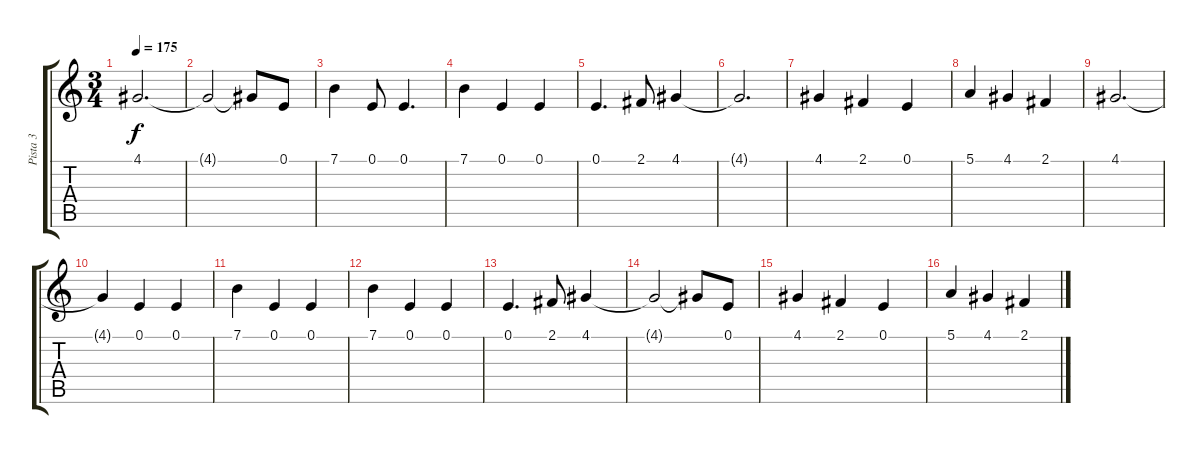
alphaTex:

\track ("Pista 3" "Pista 3") {instrument electricgrandpiano}
\staff {score tabs}
\tuning (E4 B3 G3 D3 A2 E2) {hide}
\ts (3 4)
\tempo 175
\clef g2
\ks c
4.1.2{d dy f} |
4.1{t}.2 4.1{t}.8 0.1.8 |
7.1.4 0.1.8 0.1.4{d} |
7.1.4 0.1.4 0.1.4 |
0.1.4{d} 2.1.8 4.1.4 |
4.1{t}.2{d} |
4.1.4 2.1.4 0.1.4 |
5.1.4 4.1.4 2.1.4 |
4.1.2{d} |
4.1{t}.4 0.1.4 0.1.4 |
7.1.4 0.1.4 0.1.4 |
7.1.4 0.1.4 0.1.4 |
0.1.4{d} 2.1.8 4.1.4 |
4.1{t}.2 4.1{t}.8 0.1.8 |
4.1.4 2.1.4 0.1.4 |
5.1.4 4.1.4 2.1.4
